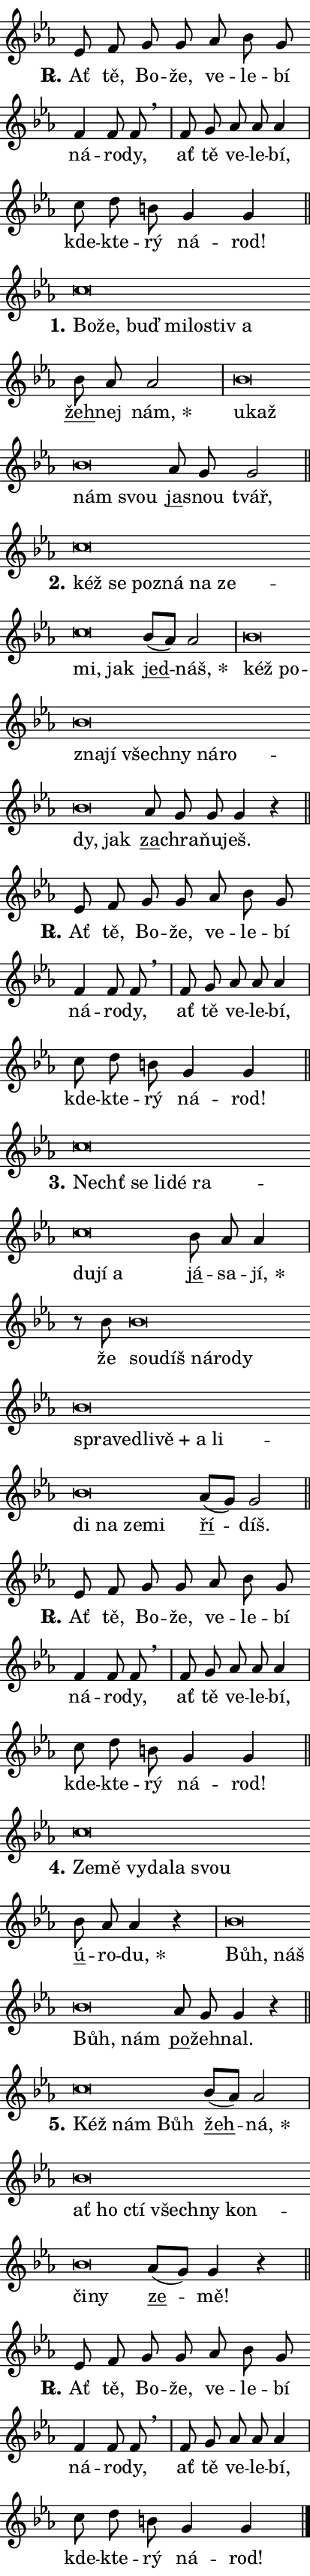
\version "2.22.1"
\header { tagline = "" }
\paper {
  indent = 0\cm
  top-margin = 0\cm
  right-margin = 0\cm
  bottom-margin = 0\cm
  left-margin = 0\cm
  paper-width = 7\cm
  page-breaking = #ly:one-page-breaking
  system-system-spacing.basic-distance = #11
  score-system-spacing.basic-distance = #11
  ragged-last = ##f
}


%% Author: Thomas Morley
%% https://lists.gnu.org/archive/html/lilypond-user/2020-05/msg00002.html
#(define (line-position grob)
"Returns position of @var[grob} in current system:
   @code{'start}, if at first time-step
   @code{'end}, if at last time-step
   @code{'middle} otherwise
"
  (let* ((col (ly:item-get-column grob))
         (ln (ly:grob-object col 'left-neighbor))
         (rn (ly:grob-object col 'right-neighbor))
         (col-to-check-left (if (ly:grob? ln) ln col))
         (col-to-check-right (if (ly:grob? rn) rn col))
         (break-dir-left
           (and
             (ly:grob-property col-to-check-left 'non-musical #f)
             (ly:item-break-dir col-to-check-left)))
         (break-dir-right
           (and
             (ly:grob-property col-to-check-right 'non-musical #f)
             (ly:item-break-dir col-to-check-right))))
        (cond ((eqv? 1 break-dir-left) 'start)
              ((eqv? -1 break-dir-right) 'end)
              (else 'middle))))

#(define (tranparent-at-line-position vctor)
  (lambda (grob)
  "Relying on @code{line-position} select the relevant enry from @var{vctor}.
Used to determine transparency,"
    (case (line-position grob)
      ((end) (not (vector-ref vctor 0)))
      ((middle) (not (vector-ref vctor 1)))
      ((start) (not (vector-ref vctor 2))))))

noteHeadBreakVisibility =
#(define-music-function (break-visibility)(vector?)
"Makes @code{NoteHead}s transparent relying on @var{break-visibility}"
#{
  \override NoteHead.transparent =
    #(tranparent-at-line-position break-visibility)
#})

#(define delete-ledgers-for-transparent-note-heads
  (lambda (grob)
    "Reads whether a @code{NoteHead} is transparent.
If so this @code{NoteHead} is removed from @code{'note-heads} from
@var{grob}, which is supposed to be @code{LedgerLineSpanner}.
As a result ledgers are not printed for this @code{NoteHead}"
    (let* ((nhds-array (ly:grob-object grob 'note-heads))
           (nhds-list
             (if (ly:grob-array? nhds-array)
                 (ly:grob-array->list nhds-array)
                 '()))
           ;; Relies on the transparent-property being done before
           ;; Staff.LedgerLineSpanner.after-line-breaking is executed.
           ;; This is fragile ...
           (to-keep
             (remove
               (lambda (nhd)
                 (ly:grob-property nhd 'transparent #f))
               nhds-list)))
      ;; TODO find a better method to iterate over grob-arrays, similiar
      ;; to filter/remove etc for lists
      ;; For now rebuilt from scratch
      (set! (ly:grob-object grob 'note-heads)  '())
      (for-each
        (lambda (nhd)
          (ly:pointer-group-interface::add-grob grob 'note-heads nhd))
        to-keep))))

hideNotes = {
  \noteHeadBreakVisibility #begin-of-line-visible
}
unHideNotes = {
  \noteHeadBreakVisibility #all-visible
}

% work-around for resetting accidentals
% https://lilypond.org/doc/v2.23/Documentation/notation/displaying-rhythms#unmetered-music
cadenzaMeasure = {
  \cadenzaOff
  \partial 1024 s1024
  \cadenzaOn
}

#(define-markup-command (accent layout props text) (markup?)
  "Underline accented syllable"
  (interpret-markup layout props
    #{\markup \override #'(offset . 4.3) \underline { #text }#}))

responsum = \markup \concat {
  "R" \hspace #-1.05 \path #0.1 #'((moveto 0 0.07) (lineto 0.9 0.8)) \hspace #0.05 "."
}

\layout {
    \context {
        \Staff
        \remove "Time_signature_engraver"
        \override LedgerLineSpanner.after-line-breaking = #delete-ledgers-for-transparent-note-heads
    }
    \context {
        \Voice {
            \override NoteHead.output-attributes = #'((class . "notehead"))
            \override Hairpin.height = #0.55
        }
    }
    \context {
        \Lyrics {
            \override StanzaNumber.output-attributes = #'((class . "stanzanumber"))
            \override LyricSpace.minimum-distance = #0.9
            \override LyricText.font-name = #"TeX Gyre Schola"
            \override LyricText.font-size = 1
            \override StanzaNumber.font-name = #"TeX Gyre Schola Bold"
            \override StanzaNumber.font-size = 1
        }
    }
}

% magnetic-lyrics.ily
%
%   written by
%     Jean Abou Samra <jean@abou-samra.fr>
%     Werner Lemberg <wl@gnu.org>
%
%   adapted by
%     Jiri Hon <jiri.hon@gmail.com>
%
% Version 2022-Apr-15

% https://www.mail-archive.com/lilypond-user@gnu.org/msg149350.html

#(define (Left_hyphen_pointer_engraver context)
   "Collect syllable-hyphen-syllable occurrences in lyrics and store
them in properties.  This engraver only looks to the left.  For
example, if the lyrics input is @code{foo -- bar}, it does the
following.

@itemize @bullet
@item
Set the @code{text} property of the @code{LyricHyphen} grob between
@q{foo} and @q{bar} to @code{foo}.

@item
Set the @code{left-hyphen} property of the @code{LyricText} grob with
text @q{foo} to the @code{LyricHyphen} grob between @q{foo} and
@q{bar}.
@end itemize

Use this auxiliary engraver in combination with the
@code{lyric-@/text::@/apply-@/magnetic-@/offset!} hook."
   (let ((hyphen #f)
         (text #f))
     (make-engraver
      (acknowledgers
       ((lyric-syllable-interface engraver grob source-engraver)
        (set! text grob)))
      (end-acknowledgers
       ((lyric-hyphen-interface engraver grob source-engraver)
        ;(when (not (grob::has-interface grob 'lyric-space-interface))
          (set! hyphen grob)));)
      ((stop-translation-timestep engraver)
       (when (and text hyphen)
         (ly:grob-set-object! text 'left-hyphen hyphen))
       (set! text #f)
       (set! hyphen #f)))))

#(define (lyric-text::apply-magnetic-offset! grob)
   "If the space between two syllables is less than the value in
property @code{LyricText@/.details@/.squash-threshold}, move the right
syllable to the left so that it gets concatenated with the left
syllable.

Use this function as a hook for
@code{LyricText@/.after-@/line-@/breaking} if the
@code{Left_@/hyphen_@/pointer_@/engraver} is active."
   (let ((hyphen (ly:grob-object grob 'left-hyphen #f)))
     (when hyphen
       (let ((left-text (ly:spanner-bound hyphen LEFT)))
         (when (grob::has-interface left-text 'lyric-syllable-interface)
           (let* ((common (ly:grob-common-refpoint grob left-text X))
                  (this-x-ext (ly:grob-extent grob common X))
                  (left-x-ext
                   (begin
                     ;; Trigger magnetism for left-text.
                     (ly:grob-property left-text 'after-line-breaking)
                     (ly:grob-extent left-text common X)))
                  ;; `delta` is the gap width between two syllables.
                  (delta (- (interval-start this-x-ext)
                            (interval-end left-x-ext)))
                  (details (ly:grob-property grob 'details))
                  (threshold (assoc-get 'squash-threshold details 0.2)))
             (when (< delta threshold)
               (let* (;; We have to manipulate the input text so that
                      ;; ligatures crossing syllable boundaries are not
                      ;; disabled.  For languages based on the Latin
                      ;; script this is essentially a beautification.
                      ;; However, for non-Western scripts it can be a
                      ;; necessity.
                      (lt (ly:grob-property left-text 'text))
                      (rt (ly:grob-property grob 'text))
                      (is-space (grob::has-interface hyphen 'lyric-space-interface))
                      (space (if is-space " " ""))
                      (space-markup (grob-interpret-markup grob " "))
                      (space-size (interval-length (ly:stencil-extent space-markup X)))
                      (extra-delta (if is-space space-size 0))
                      ;; Append new syllable.
                      (ltrt-space (if (and (string? lt) (string? rt))
                                (string-append lt space rt)
                                (make-concat-markup (list lt space rt))))
                      ;; Right-align `ltrt` to the right side.
                      (ltrt-space-markup (grob-interpret-markup
                               grob
                               (make-translate-markup
                                (cons (interval-length this-x-ext) 0)
                                (make-right-align-markup ltrt-space)))))
                 (begin
                   ;; Don't print `left-text`.
                   (ly:grob-set-property! left-text 'stencil #f)
                   ;; Set text and stencil (which holds all collected
                   ;; syllables so far) and shift it to the left.
                   (ly:grob-set-property! grob 'text ltrt-space)
                   (ly:grob-set-property! grob 'stencil ltrt-space-markup)
                   (ly:grob-translate-axis! grob (- (- delta extra-delta)) X))))))))))


#(define (lyric-hyphen::displace-bounds-first grob)
   ;; Make very sure this callback isn't triggered too early.
   (let ((left (ly:spanner-bound grob LEFT))
         (right (ly:spanner-bound grob RIGHT)))
     (ly:grob-property left 'after-line-breaking)
     (ly:grob-property right 'after-line-breaking)
     (ly:lyric-hyphen::print grob)))

squashThreshold = #0.4

\layout {
  \context {
    \Lyrics
    \consists #Left_hyphen_pointer_engraver
    \override LyricText.after-line-breaking =
      #lyric-text::apply-magnetic-offset!
    \override LyricHyphen.stencil = #lyric-hyphen::displace-bounds-first
    \override LyricText.details.squash-threshold = \squashThreshold
    \override LyricHyphen.minimum-distance = 0
    \override LyricHyphen.minimum-length = \squashThreshold
  }
}

squash = \override LyricText.details.squash-threshold = 9999
unSquash = \override LyricText.details.squash-threshold = \squashThreshold

left = \override LyricText.self-alignment-X = #LEFT
unLeft = \revert LyricText.self-alignment-X

starOffset = #(lambda (grob) 
                (let ((x_offset (ly:self-alignment-interface::aligned-on-x-parent grob)))
                  (if (= x_offset 0) 0 (+ x_offset 1.2))))

star = #(define-music-function (syllable)(string?)
"Append star separator at the end of a syllable"
#{
  \once \override LyricText.X-offset = #starOffset
  \lyricmode { \markup {
    #syllable
    \override #'((font-name . "TeX Gyre Schola Bold")) \hspace #0.2 \lower #0.65 \larger "*"
  } }
#})

starAccent = #(define-music-function (syllable)(string?)
"Append star separator at the end of a syllable and make accent"
#{
  \once \override LyricText.X-offset = #starOffset
  \lyricmode { \markup {
    \accent #syllable
    \override #'((font-name . "TeX Gyre Schola Bold")) \hspace #0.2 \lower #0.65 \larger "*"
  } }
#})

breath = #(define-music-function (syllable)(string?)
"Append breathing indicator at the end of a syllable"
#{
  \lyricmode { \markup { #syllable "+" } }
#})

optionalBreath = #(define-music-function (syllable)(string?)
"Append optional breathing indicator at the end of a syllable"
#{
  \lyricmode { \markup { #syllable "(+)" } }
#})


\score {
    <<
        \new Voice = "melody" { \cadenzaOn \key es \major \relative { es'8 f g g as bes g \bar "" f4 f8 f \breathe \cadenzaMeasure \bar "|" f g as as as4 \cadenzaMeasure \bar "|" c8 d b g4 g \cadenzaMeasure \bar "||" \break }
\relative { c''\breve*1/16 \hideNotes \breve*1/16 \bar "" \breve*1/16 \bar "" \breve*1/16 \bar "" \breve*1/16 \bar "" \breve*1/16 \breve*1/16 \bar "" \unHideNotes \bar "" bes8 as as2 \cadenzaMeasure \bar "|" bes\breve*1/16 \hideNotes \breve*1/16 \bar "" \breve*1/16 \breve*1/16 \bar "" \unHideNotes \bar "" as8 g g2 \cadenzaMeasure \bar "||" \break }
\relative { c''\breve*1/16 \hideNotes \breve*1/16 \bar "" \breve*1/16 \bar "" \breve*1/16 \bar "" \breve*1/16 \bar "" \breve*1/16 \bar "" \breve*1/16 \breve*1/16 \bar "" \unHideNotes \bar "" bes8[( as)] as2 \cadenzaMeasure \bar "|" bes\breve*1/16 \hideNotes \breve*1/16 \bar "" \breve*1/16 \bar "" \breve*1/16 \bar "" \breve*1/16 \bar "" \breve*1/16 \bar "" \breve*1/16 \bar "" \breve*1/16 \bar "" \breve*1/16 \breve*1/16 \bar "" \unHideNotes \bar "" as8 g g g4 r \cadenzaMeasure \bar "||" \break }
\relative { es'8 f g g as bes g \bar "" f4 f8 f \breathe \cadenzaMeasure \bar "|" f g as as as4 \cadenzaMeasure \bar "|" c8 d b g4 g \cadenzaMeasure \bar "||" \break }
\relative { c''\breve*1/16 \hideNotes \breve*1/16 \bar "" \breve*1/16 \bar "" \breve*1/16 \bar "" \breve*1/16 \bar "" \breve*1/16 \bar "" \breve*1/16 \breve*1/16 \bar "" \unHideNotes \bar "" bes8 as as4 \cadenzaMeasure \bar "|" r8 bes8 bes\breve*1/16 \hideNotes \breve*1/16 \bar "" \breve*1/16 \bar "" \breve*1/16 \bar "" \breve*1/16 \bar "" \breve*1/16 \bar "" \breve*1/16 \bar "" \breve*1/16 \bar "" \breve*1/16 \bar "" \breve*1/16 \bar "" \breve*1/16 \bar "" \breve*1/16 \bar "" \breve*1/16 \bar "" \breve*1/16 \breve*1/16 \bar "" \unHideNotes \bar "" as8[( g)] g2 \cadenzaMeasure \bar "||" \break }
\relative { es'8 f g g as bes g \bar "" f4 f8 f \breathe \cadenzaMeasure \bar "|" f g as as as4 \cadenzaMeasure \bar "|" c8 d b g4 g \cadenzaMeasure \bar "||" \break }
\relative { c''\breve*1/16 \hideNotes \breve*1/16 \bar "" \breve*1/16 \bar "" \breve*1/16 \bar "" \breve*1/16 \breve*1/16 \bar "" \unHideNotes \bar "" bes8 as as4 r \cadenzaMeasure \bar "|" bes\breve*1/16 \hideNotes \breve*1/16 \bar "" \breve*1/16 \breve*1/16 \bar "" \unHideNotes \bar "" as8 g g4 r \cadenzaMeasure \bar "||" \break }
\relative { c''\breve*1/16 \hideNotes \breve*1/16 \breve*1/16 \bar "" \unHideNotes \bar "" bes8[( as)] as2 \cadenzaMeasure \bar "|" bes\breve*1/16 \hideNotes \breve*1/16 \bar "" \breve*1/16 \bar "" \breve*1/16 \bar "" \breve*1/16 \bar "" \breve*1/16 \bar "" \breve*1/16 \breve*1/16 \bar "" \unHideNotes \bar "" as8[( g)] g4 r \cadenzaMeasure \bar "||" \break }
\relative { es'8 f g g as bes g \bar "" f4 f8 f \breathe \cadenzaMeasure \bar "|" f g as as as4 \cadenzaMeasure \bar "|" c8 d b g4 g \cadenzaMeasure \bar "||" \break } \bar "|." }
        \new Lyrics \lyricsto "melody" { \lyricmode { \set stanza = \responsum
Ať tě, Bo -- že, ve -- le -- bí ná -- ro -- dy, ať tě ve -- le -- bí, kde -- kte -- rý ná -- rod!
\set stanza = "1."
\left Bo -- \squash že, buď mi -- lo -- stiv a \unLeft \unSquash \markup \accent žeh -- nej \star nám, \left u -- \squash kaž nám svou \unLeft \unSquash \markup \accent ja -- snou tvář,
\set stanza = "2."
\left kéž \squash se po -- zná na ze -- mi, jak \unLeft \unSquash \markup \accent jed -- \star náš, \left kéž \squash po -- zna -- jí všech -- ny ná -- ro -- dy, jak \unLeft \unSquash \markup \accent za -- chra -- ňu -- ješ.
\set stanza = \responsum
Ať tě, Bo -- že, ve -- le -- bí ná -- ro -- dy, ať tě ve -- le -- bí, kde -- kte -- rý ná -- rod!
\set stanza = "3."
\left Nechť \squash se li -- dé ra -- du -- jí a \unLeft \unSquash \markup \accent já -- sa -- \star jí, že \left sou -- \squash díš ná -- ro -- dy spra -- ved -- li -- \breath "vě" a li -- di na ze -- mi \unLeft \unSquash \markup \accent ří -- díš.
\set stanza = \responsum
Ať tě, Bo -- že, ve -- le -- bí ná -- ro -- dy, ať tě ve -- le -- bí, kde -- kte -- rý ná -- rod!
\set stanza = "4."
\left Ze -- \squash mě vy -- da -- la svou \unLeft \unSquash \markup \accent ú -- ro -- \star du, \left Bůh, \squash náš Bůh, nám \unLeft \unSquash \markup \accent po -- žeh -- nal.
\set stanza = "5."
\left Kéž \squash nám Bůh \unLeft \unSquash \markup \accent žeh -- \star ná, \left ať \squash ho ctí všech -- ny kon -- či -- ny \unLeft \unSquash \markup \accent ze -- mě!
\set stanza = \responsum
Ať tě, Bo -- že, ve -- le -- bí ná -- ro -- dy, ať tě ve -- le -- bí, kde -- kte -- rý ná -- rod! } }
    >>
    \layout {}
}
